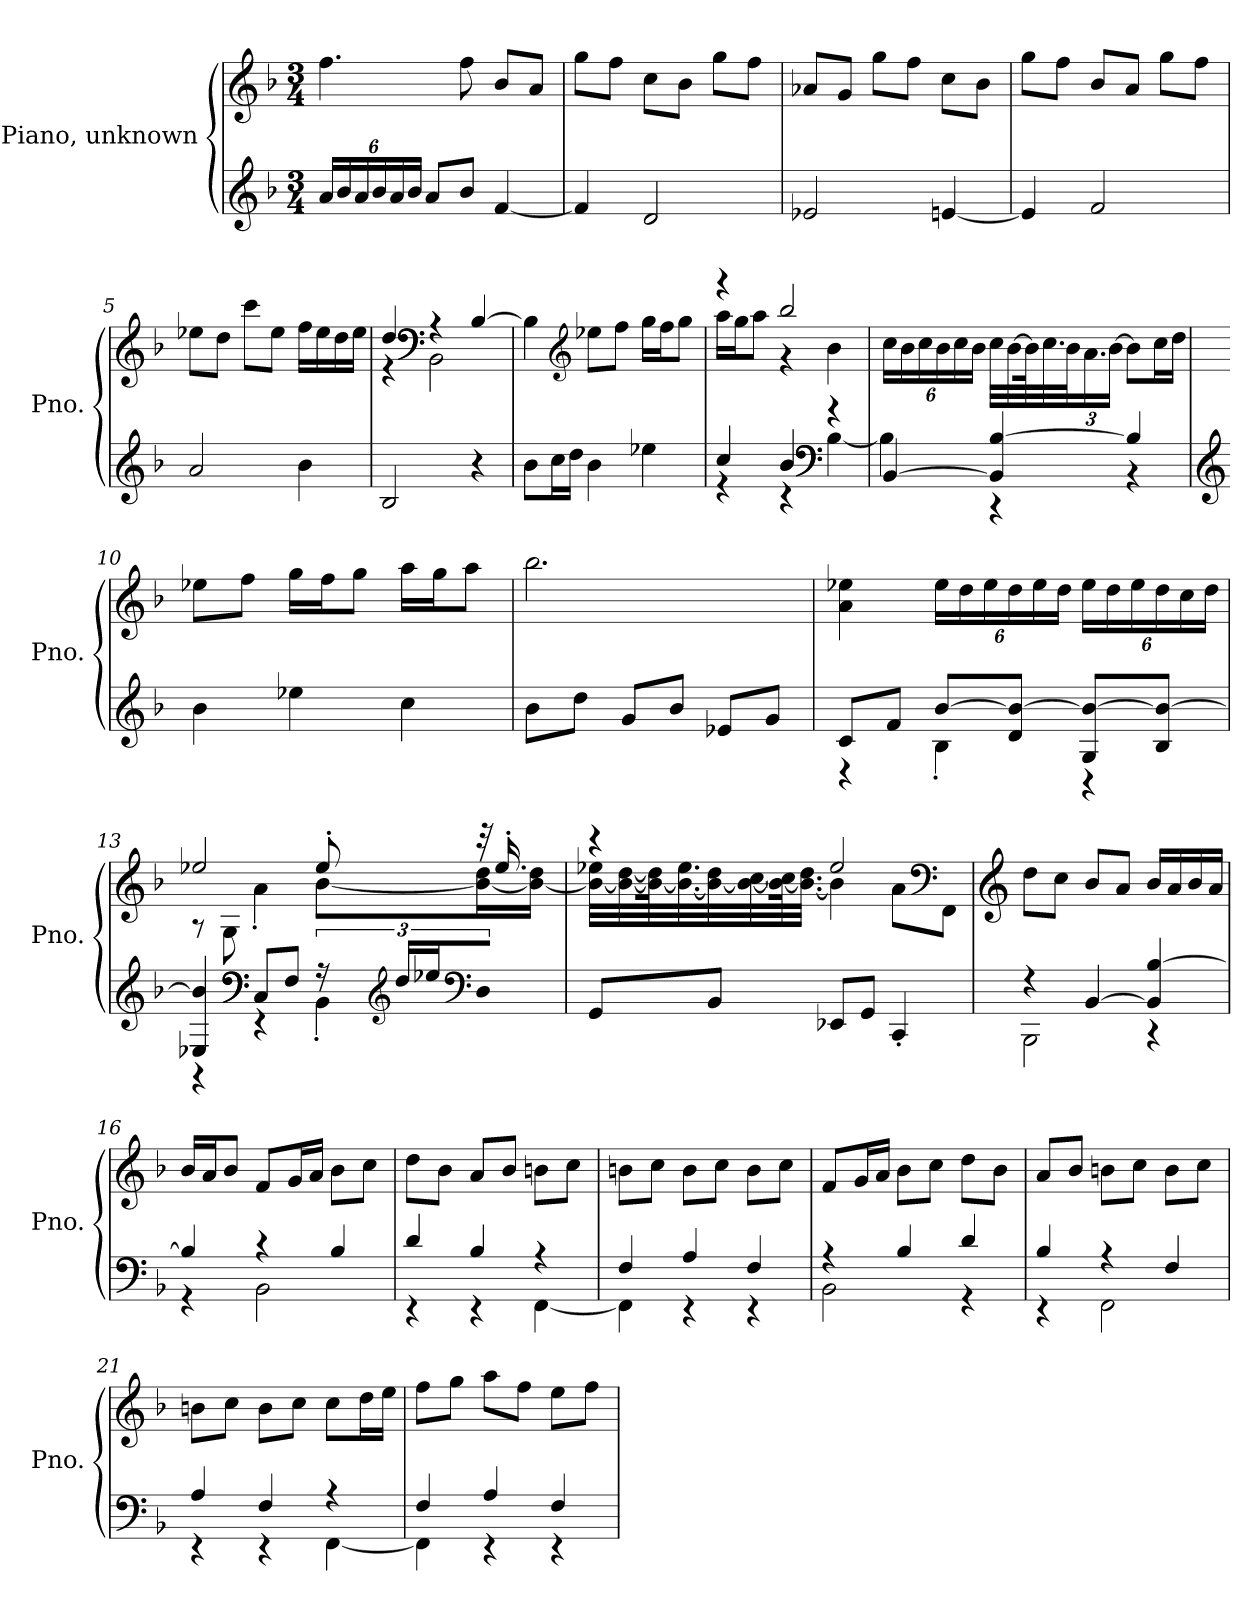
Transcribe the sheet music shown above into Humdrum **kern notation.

**kern	**kern
*part1	*part1
*staff2	*staff1
*I"Piano, unknown	*
*I'Pno.	*
*clefG2	*clefG2
*k[b-]	*k[b-]
*M3/4	*M3/4
*MM130	*MM130
*Xbrackettup	*
=1	=1
24a/LL	4.ff\
24b-/	.
24a/	.
24b-/	.
24a/	.
24b-/JJ	.
8a/L	.
8b-/J	8ff\
[4f/	8b-/L
.	8a/J
=2	=2
4f/]	8gg\L
.	8ff\J
2d/	8cc\L
.	8b-\J
.	8gg\L
.	8ff\J
=3	=3
2e-X/	8a-X/L
.	8g/J
.	8gg\L
.	8ff\J
[4en/	8cc\L
.	8b-\J
=4	=4
4e/]	8gg\L
.	8ff\J
2f/	8b-/L
.	8a/J
.	8gg\L
.	8ff\J
=5	=5
2a/	8ee-X\L
.	8dd\J
.	8ccc\L
.	8ee-\J
4b-\	16ff\LL
.	16ee-\
.	16dd\
.	16ee-\JJ
!!LO:LB:g=z
=6	=6
*	*^
2B-/	4dd/	4r
*	*clefF4	*
.	4r	2BB-\
4r	[4B-/	.
*	*v	*v
=7	=7
8b-\L	4B-\]
16cc\L	.
16dd\JJ	.
*	*clefG2
4b-\	8ee-X\L
.	8ff\J
4ee-X\	16gg\LL
.	16ff\J
.	8gg\J
=8	=8
*^	*^
4cc/	4r	4r	16aa\LL
.	.	.	16gg\J
.	.	.	8aa\J
4b-/	4r	2bb-/	4r
*clefF4	*	*	*
4r	[4B-\	.	4b-\
*	*	*v	*v
=9	=9	=9
*	*	*Xbrackettup
[4BB-/	4B-\]	24cc\LL
.	.	24b-\
.	.	24cc\
.	.	24b-\
.	.	24cc\
.	.	24b-\JJ
4BB-/] [4B-/	4r	32cc\LLL
.	.	[32b-\
.	.	64b-\K]
.	.	32.cc\
.	.	48b-\J
.	.	24.a\
.	.	[24b-\JJ
4B-/]	4r	8b-\L]
.	.	16cc\L
.	.	16dd\JJ
*v	*v	*
!!LO:LB:g=z
=10	=10
*clefG2	*
4b-\	8ee-X\L
.	8ff\J
4ee-X\	16gg\LL
.	16ff\J
.	8gg\J
4cc\	16aa\LL
.	16gg\J
.	8aa\J
=11	=11
8b-\L	2.bb-\
8dd\J	.
8g/L	.
8b-/J	.
8e-X/L	.
8g/J	.
=12	=12
*^	*
8c/L	4r	4a\ 4ee-X\
8f/J	.	.
[8b-/L	4B-'\	24ee-\LL
.	.	24dd\
.	.	24ee-\
8d/ 8b-/_J	.	24dd\
.	.	24ee-\
.	.	24dd\JJ
8G/ 8b-/_L	4r	24ee-\LL
.	.	24dd\
.	.	24ee-\
8B-/ 8b-/_J	.	24dd\
.	.	24cc\
.	.	24dd\JJ
!!LO:LB:g=z
=13	=13	=13
*	*	*^
4E-X/ 4b-/]	4r	2ee-X/	8r
.	.	.	8G\
*clefF4	*	*	*
8C/L	4r	.	4a'\
8F/J	.	.	.
*brackettup	*	*	*
24r	4BB-'\	8ee-'/	[8b-\L
*clefG2	*	*	*
24dd/LL	.	.	.
24ee-X/J	.	.	.
*clefF4	*	*	*
8D/J	.	32r	16b-\_ 16dd\L
.	.	16.ee-'/	.
.	.	.	16b-\_ 16dd\JJ
*v	*v	*	*
=14	=14	=14
8GG/L	4r	32b-\_ 32ee-X\LLL
.	.	32b-\_ [32dd\
.	.	64b-\_ 64dd\]K
.	.	32.b-\_ 32.ee-\
8BB-/J	.	32b-\_ 32dd\
.	.	32b-\_ [32cc\
.	.	64b-\_ 64cc\]K
.	.	32.b-\_ 32.dd\JJJ
8EE-X/L	2ee-/	4b-\]
8GG/J	.	.
4CC'/	.	8a\L
*	*clefF4	*
.	.	8FF\J
*	*v	*v
!!LO:LB:g=z
=15	=15
*	*clefG2
*^	*
4r	2BBB-\	8dd\L
.	.	8cc\J
[4BB-/	.	8b-/L
.	.	8a/J
4BB-/] [4B-/	4r	16b-/LL
.	.	16a/
.	.	16b-/
.	.	16a/JJ
=16	=16	=16
4B-/]	4r	16b-/LL
.	.	16a/J
.	.	8b-/J
4r	2BB-\	8f/L
.	.	16g/L
.	.	16a/JJ
4B-/	.	8b-\L
.	.	8cc\J
=17	=17	=17
4d/	4r	8dd\L
.	.	8b-\J
4B-/	4r	8a/L
.	.	8b-/J
4r	[4FF\	8bn\L
.	.	8cc\J
=18	=18	=18
4F/	4FF\]	8bn\L
.	.	8cc\J
4A/	4r	8b\L
.	.	8cc\J
4F/	4r	8b\L
.	.	8cc\J
=19	=19	=19
4r	2BB-\	8f/L
.	.	16g/L
.	.	16a/JJ
4B-/	.	8b-\L
.	.	8cc\J
4d/	4r	8dd\L
.	.	8b-\J
!!LO:LB:g=z
=20	=20	=20
4B-/	4r	8a/L
.	.	8b-/J
4r	2FF\	8bn\L
.	.	8cc\J
4F/	.	8b\L
.	.	8cc\J
=21	=21	=21
4A/	4r	8bn\L
.	.	8cc\J
4F/	4r	8b\L
.	.	8cc\J
4r	[4FF\	8cc\L
.	.	16dd\L
.	.	16ee\JJ
=22	=22	=22
4F/	4FF\]	8ff\L
.	.	8gg\J
4A/	4r	8aa\L
.	.	8ff\J
4F/	4r	8ee\L
.	.	8ff\J
*v	*v	*
=	=
*-	*-
